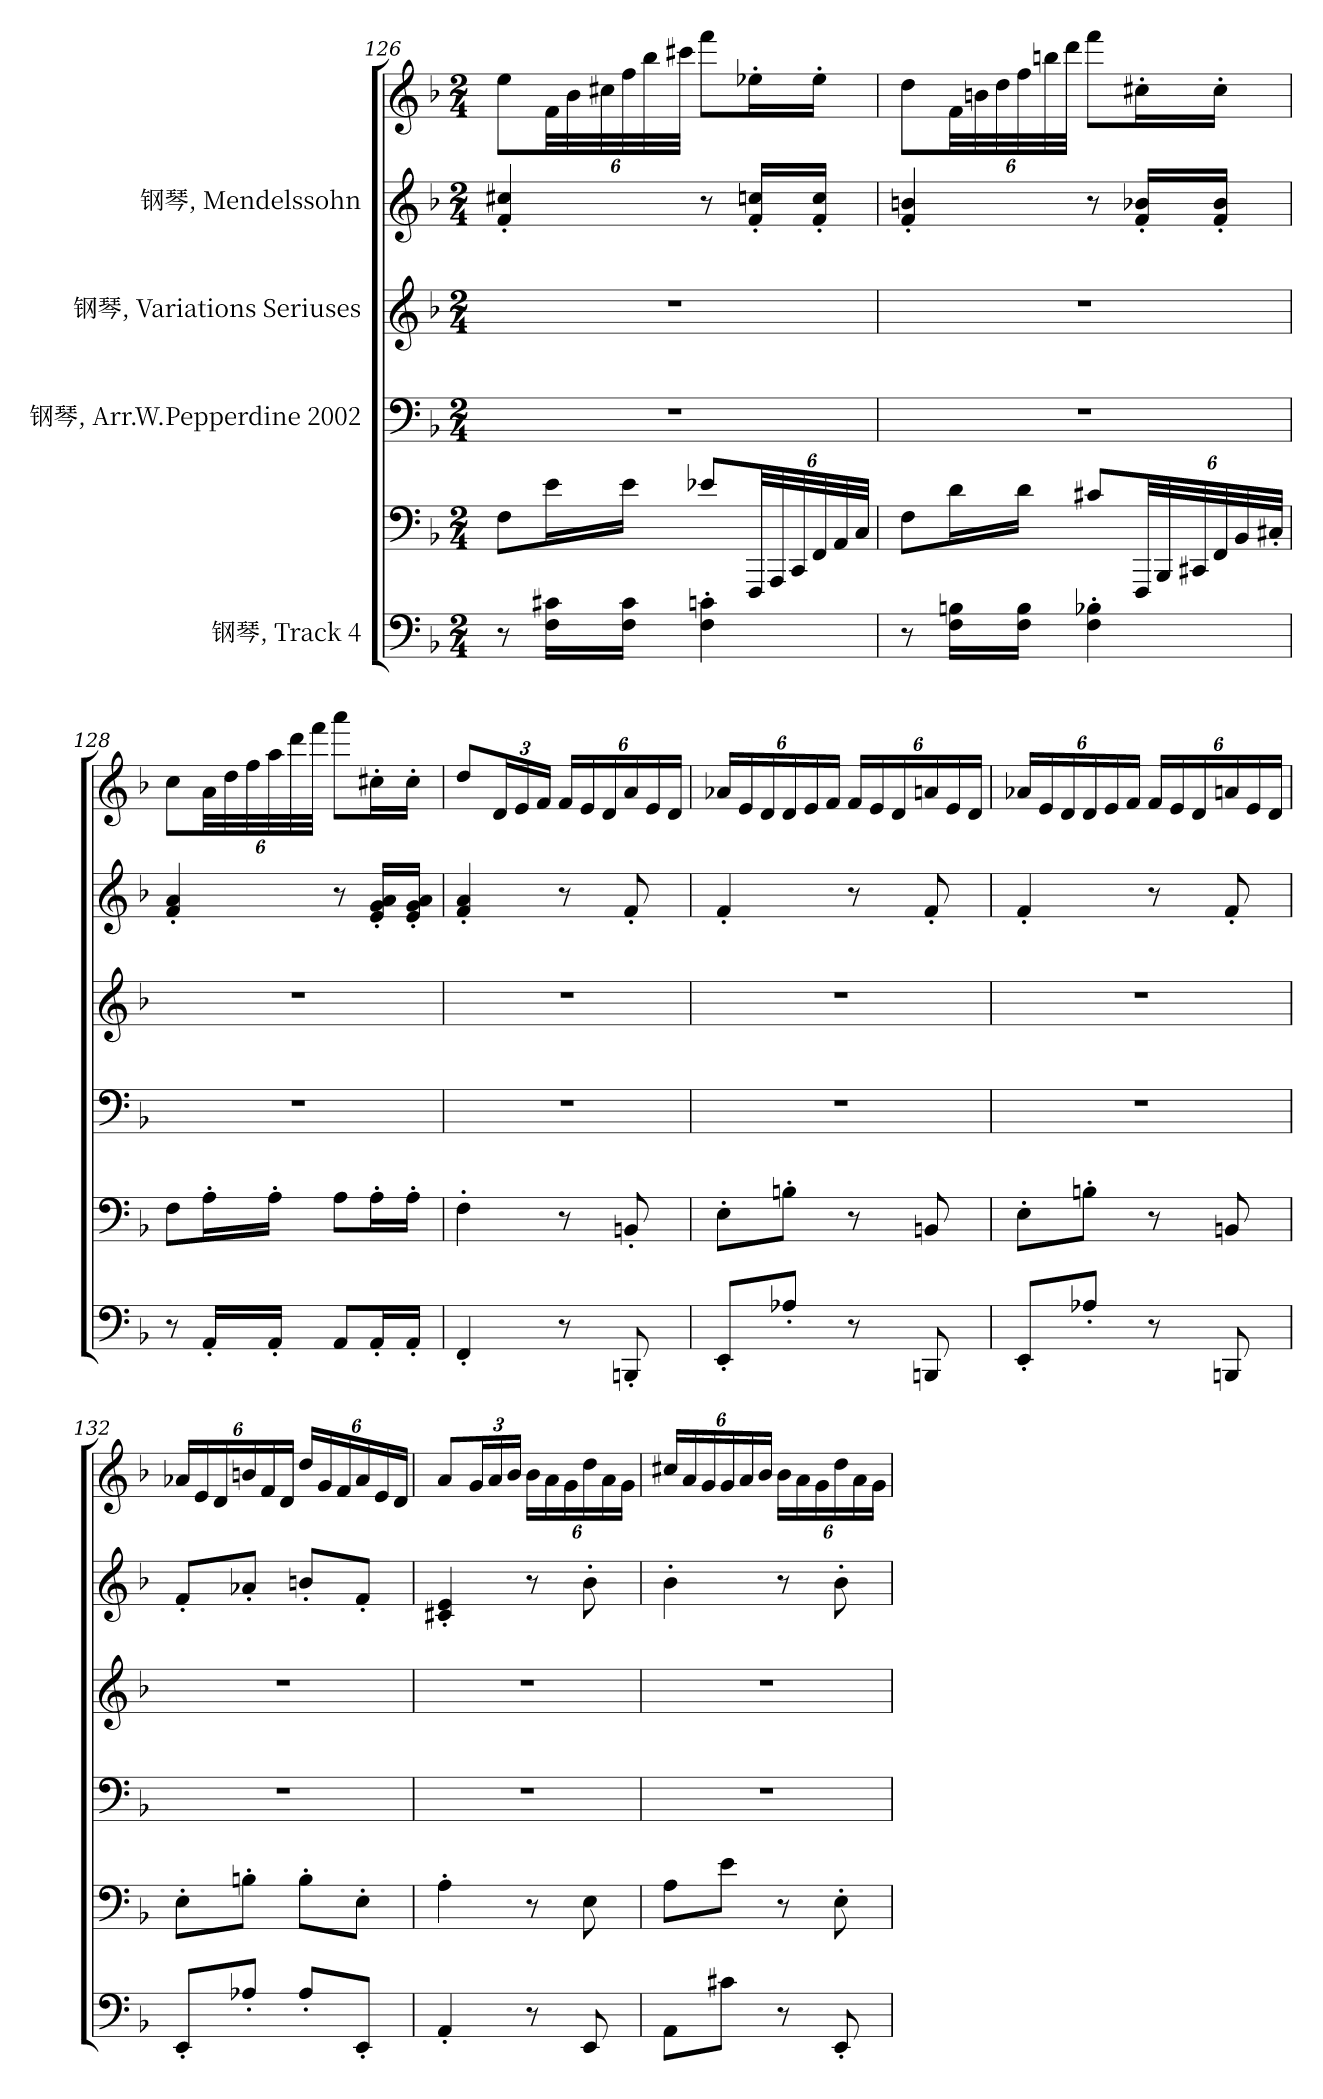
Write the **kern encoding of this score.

**kern	**kern	**kern	**kern	**kern	**kern
*part4	*part4	*part3	*part2	*part1	*part1
*staff6	*staff5	*staff4	*staff3	*staff2	*staff1
*I"钢琴, Track 4	*	*I"钢琴, Arr.W.Pepperdine 2002	*I"钢琴, Variations Seriuses	*I"钢琴, Mendelssohn	*
!!LO:LB:g=z
*clefF4	*clefF4	*clefF4	*clefG2	*clefG2	*clefG2
*k[b-]	*k[b-]	*k[b-]	*k[b-]	*k[b-]	*k[b-]
*M2/4	*M2/4	*M2/4	*M2/4	*M2/4	*M2/4
=126	=126	=126	=126	=126	=126
8r	8F\L	2r	2r	4f/' 4cc#X/'	8ee\L
*	*	*	*	*	*Xbrackettup
16F\ 16c#X\LL	16e\L	.	.	.	48f\LL
.	.	.	.	.	48b-\
.	.	.	.	.	48cc#X\
16F\ 16c#\JJ	16e\JJ	.	.	.	48ff\
.	.	.	.	.	48bb-\
.	.	.	.	.	48ccc#X\JJJ
4F\' 4cn\'	8e-X/L	.	.	8r	8fff\L
*	*Xbrackettup	*	*	*	*
.	48FFF/LL	.	.	16f/' 16ccn/'LL	16ee-X'\L
.	48AAA/	.	.	.	.
.	48CC/	.	.	.	.
.	48FF/	.	.	16f/' 16cc/'JJ	16ee-'\JJ
.	48AA/	.	.	.	.
.	48C/JJJ	.	.	.	.
=127	=127	=127	=127	=127	=127
8r	8F\L	2r	2r	4f/' 4bn/'	8dd\L
16F\ 16Bn\LL	16d\L	.	.	.	48f\LL
.	.	.	.	.	48bn\
.	.	.	.	.	48dd\
16F\ 16B\JJ	16d\JJ	.	.	.	48ff\
.	.	.	.	.	48bbn\
.	.	.	.	.	48ddd\JJJ
4F\' 4B-X\'	8c#X/L	.	.	8r	8fff\L
.	48FFF/LL	.	.	16f/' 16b-X/'LL	16cc#X'\L
.	48BBB-/	.	.	.	.
.	48CC#X/	.	.	.	.
.	48FF/	.	.	16f/' 16b-/'JJ	16cc#'\JJ
.	48BB-/	.	.	.	.
.	48C#X'/JJJ	.	.	.	.
!!LO:PB:g=z
=128	=128	=128	=128	=128	=128
8r	8F\L	2r	2r	4f/' 4a/'	8cc\L
16AA'/LL	16A'\L	.	.	.	48a\LL
.	.	.	.	.	48dd\
.	.	.	.	.	48ff\
16AA'/JJ	16A'\JJ	.	.	.	48aa\
.	.	.	.	.	48ddd\
.	.	.	.	.	48fff\JJJ
8AA/L	8A\L	.	.	8r	8aaa\L
16AA'/L	16A'\L	.	.	16e/' 16g/' 16a/'LL	16cc#X'\L
16AA'/JJ	16A'\JJ	.	.	16e/' 16g/' 16a/'JJ	16cc#'\JJ
=129	=129	=129	=129	=129	=129
*	*	*	*	*	*MM100
4FF'/	4F'\	2r	2r	4f/' 4a/'	8dd/L
.	.	.	.	.	24d/L
.	.	.	.	.	24e/
.	.	.	.	.	24f/JJ
8r	8r	.	.	8r	24f/LL
.	.	.	.	.	24e/
.	.	.	.	.	24d/
8BBBn'/	8BBn'/	.	.	8f'/	24a/
.	.	.	.	.	24e/
.	.	.	.	.	24d/JJ
=130	=130	=130	=130	=130	=130
8EE'/L	8E'\L	2r	2r	4f'/	24a-X/LL
.	.	.	.	.	24e/
.	.	.	.	.	24d/
8A-X'/J	8Bn'\J	.	.	.	24d/
.	.	.	.	.	24e/
.	.	.	.	.	24f/JJ
8r	8r	.	.	8r	24f/LL
.	.	.	.	.	24e/
.	.	.	.	.	24d/
8BBBn/	8BBn/	.	.	8f'/	24an/
.	.	.	.	.	24e/
.	.	.	.	.	24d/JJ
!!LO:LB:g=z
=131	=131	=131	=131	=131	=131
8EE'/L	8E'\L	2r	2r	4f'/	24a-X/LL
.	.	.	.	.	24e/
.	.	.	.	.	24d/
8A-X'/J	8Bn'\J	.	.	.	24d/
.	.	.	.	.	24e/
.	.	.	.	.	24f/JJ
8r	8r	.	.	8r	24f/LL
.	.	.	.	.	24e/
.	.	.	.	.	24d/
8BBBn/	8BBn/	.	.	8f'/	24an/
.	.	.	.	.	24e/
.	.	.	.	.	24d/JJ
=132	=132	=132	=132	=132	=132
8EE'/L	8E'\L	2r	2r	8f'/L	24a-X/LL
.	.	.	.	.	24e/
.	.	.	.	.	24d/
8A-X'/J	8Bn'\J	.	.	8a-X'/J	24bn/
.	.	.	.	.	24f/
.	.	.	.	.	24d/JJ
8A-'/L	8B'\L	.	.	8bn'/L	24dd/LL
.	.	.	.	.	24g/
.	.	.	.	.	24f/
8EE'/J	8E'\J	.	.	8f'/J	24a-/
.	.	.	.	.	24e/
.	.	.	.	.	24d/JJ
=133	=133	=133	=133	=133	=133
4AA'/	4A'\	2r	2r	4c#X/' 4e/'	8a/L
.	.	.	.	.	24g/L
.	.	.	.	.	24a/
.	.	.	.	.	24b-/JJ
8r	8r	.	.	8r	24b-\LL
.	.	.	.	.	24a\
.	.	.	.	.	24g\
8EE/	8E\	.	.	8b-'\	24dd\
.	.	.	.	.	24a\
.	.	.	.	.	24g\JJ
!!LO:PB:g=z
=134	=134	=134	=134	=134	=134
8AA\L	8A\L	2r	2r	4b-'\	24cc#X/LL
.	.	.	.	.	24a/
.	.	.	.	.	24g/
8c#X\J	8e\J	.	.	.	24g/
.	.	.	.	.	24a/
.	.	.	.	.	24b-/JJ
8r	8r	.	.	8r	24b-\LL
.	.	.	.	.	24a\
.	.	.	.	.	24g\
8EE'/	8E'\	.	.	8b-'\	24dd\
.	.	.	.	.	24a\
.	.	.	.	.	24g\JJ
=	=	=	=	=	=
*-	*-	*-	*-	*-	*-
